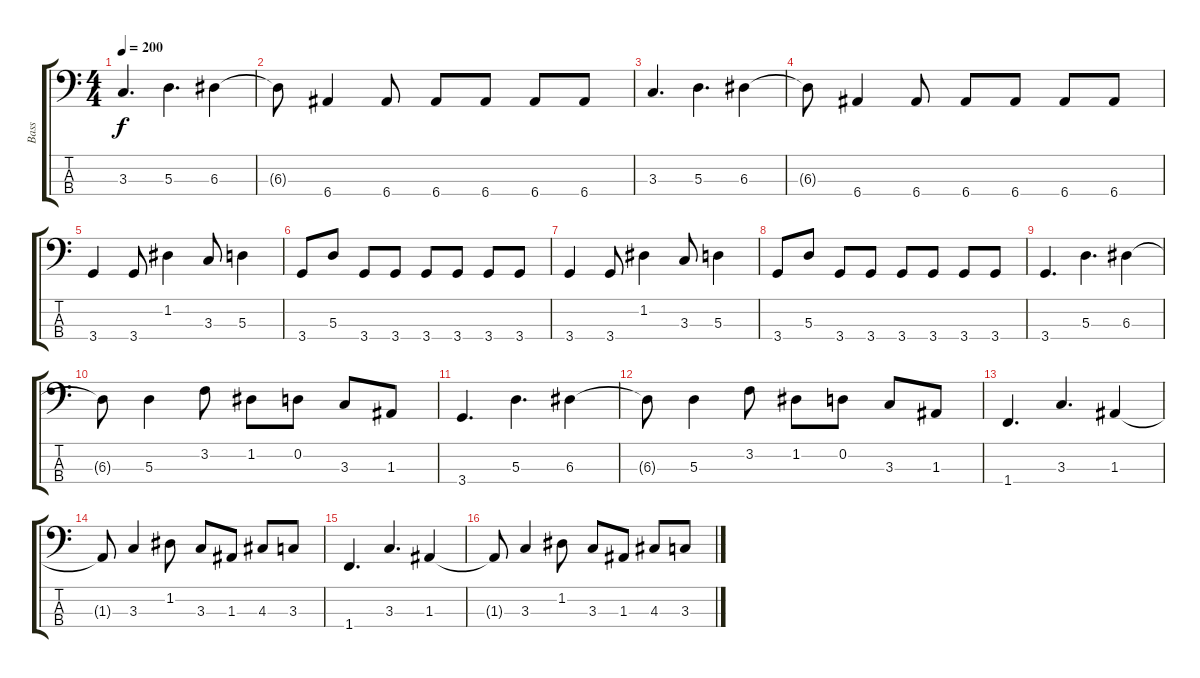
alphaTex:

\track ("Bass" "Bass") {instrument electricbasspick}
\staff {score tabs}
\tuning (G2 D2 A1 E1) {hide}
\ts (4 4)
\tempo 200
\clef f4
\ks c
3.3.4{d dy f} 5.3.4{d} 6.3.4 |
6.3{t}.8 6.4.4 6.4.8 6.4.8 6.4.8 6.4.8 6.4.8 |
3.3.4{d} 5.3.4{d} 6.3.4 |
6.3{t}.8 6.4.4 6.4.8 6.4.8 6.4.8 6.4.8 6.4.8 |
3.4.4 3.4.8 1.2.4 3.3.8 5.3.4 |
3.4.8 5.3.8 3.4.8 3.4.8 3.4.8 3.4.8 3.4.8 3.4.8 |
3.4.4 3.4.8 1.2.4 3.3.8 5.3.4 |
3.4.8 5.3.8 3.4.8 3.4.8 3.4.8 3.4.8 3.4.8 3.4.8 |
3.4.4{d} 5.3.4{d} 6.3.4 |
6.3{t}.8 5.3.4 3.2.8 1.2.8 0.2.8 3.3.8 1.3.8 |
3.4.4{d} 5.3.4{d} 6.3.4 |
6.3{t}.8 5.3.4 3.2.8 1.2.8 0.2.8 3.3.8 1.3.8 |
1.4.4{d} 3.3.4{d} 1.3.4 |
1.3{t}.8 3.3.4 1.2.8 3.3.8 1.3.8 4.3.8 3.3.8 |
1.4.4{d} 3.3.4{d} 1.3.4 |
1.3{t}.8 3.3.4 1.2.8 3.3.8 1.3.8 4.3.8 3.3.8
